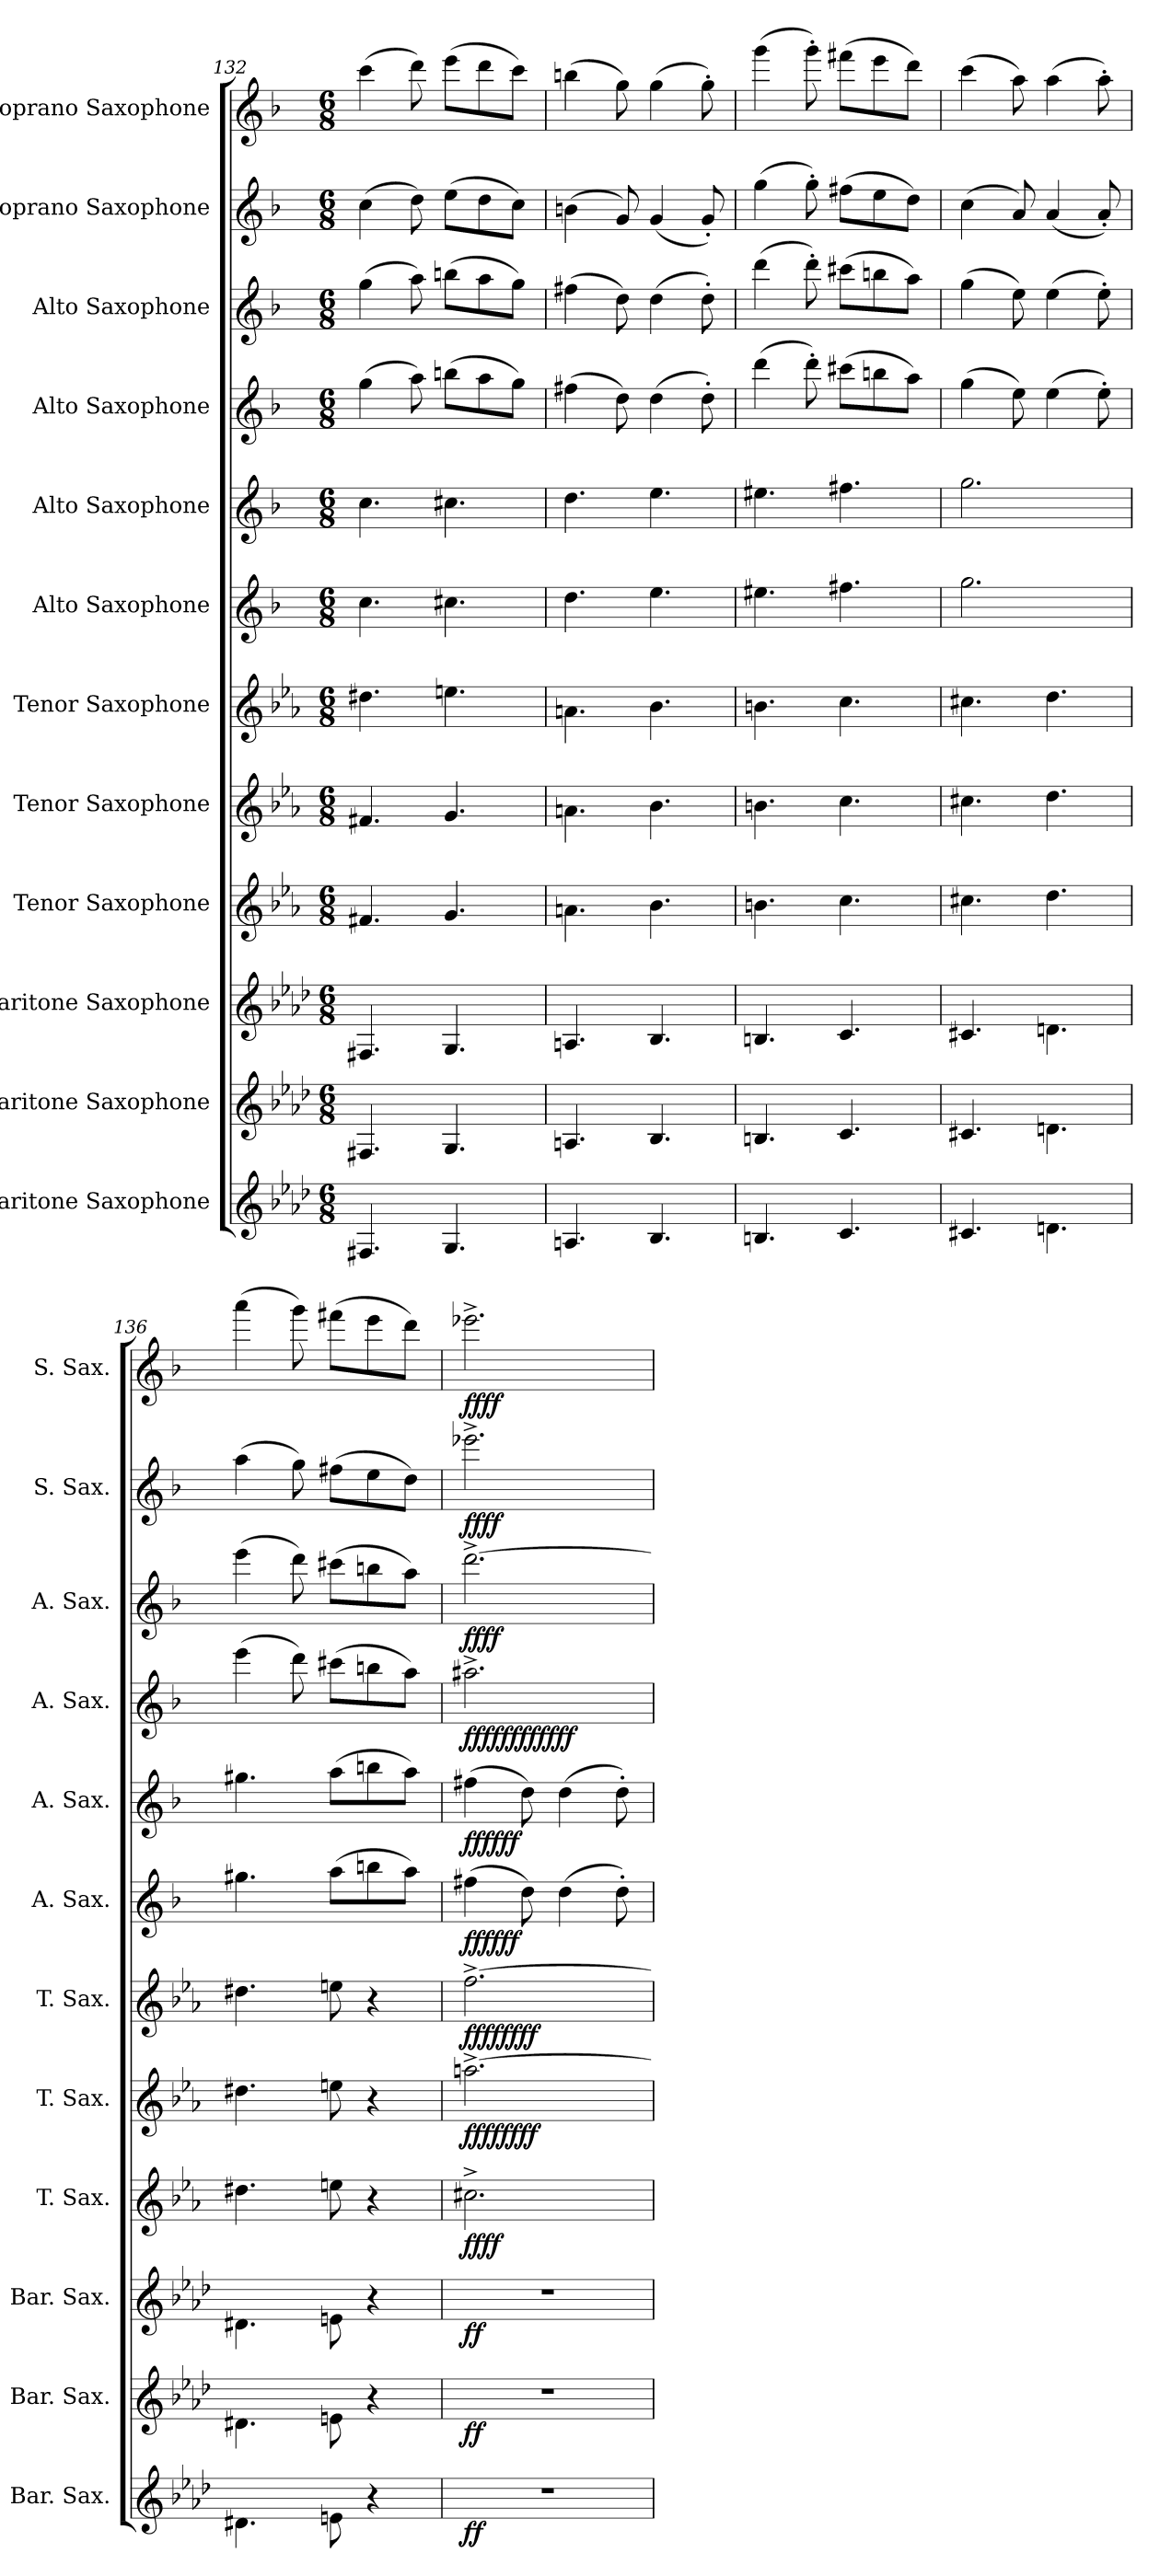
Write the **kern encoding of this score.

**kern	**dynam	**kern	**dynam	**kern	**dynam	**kern	**dynam	**kern	**dynam	**kern	**dynam	**kern	**dynam	**kern	**dynam	**kern	**dynam	**kern	**dynam	**kern	**dynam	**kern	**dynam
*part12	*part12	*part11	*part11	*part10	*part10	*part9	*part9	*part8	*part8	*part7	*part7	*part6	*part6	*part5	*part5	*part4	*part4	*part3	*part3	*part2	*part2	*part1	*part1
*staff12	*staff12	*staff11	*staff11	*staff10	*staff10	*staff9	*staff9	*staff8	*staff8	*staff7	*staff7	*staff6	*staff6	*staff5	*staff5	*staff4	*staff4	*staff3	*staff3	*staff2	*staff2	*staff1	*staff1
*I"Baritone Saxophone	*	*I"Baritone Saxophone	*	*I"Baritone Saxophone	*	*I"Tenor Saxophone	*	*I"Tenor Saxophone	*	*I"Tenor Saxophone	*	*I"Alto Saxophone	*	*I"Alto Saxophone	*	*I"Alto Saxophone	*	*I"Alto Saxophone	*	*I"Soprano Saxophone	*	*I"Soprano Saxophone	*
*I'Bar. Sax.	*	*I'Bar. Sax.	*	*I'Bar. Sax.	*	*I'T. Sax.	*	*I'T. Sax.	*	*I'T. Sax.	*	*I'A. Sax.	*	*I'A. Sax.	*	*I'A. Sax.	*	*I'A. Sax.	*	*I'S. Sax.	*	*I'S. Sax.	*
*clefG2	*	*clefG2	*	*clefG2	*	*clefG2	*	*clefG2	*	*clefG2	*	*clefG2	*	*clefG2	*	*clefG2	*	*clefG2	*	*clefG2	*	*clefG2	*
*ITrd12c21	*	*ITrd12c21	*	*ITrd12c21	*	*ITrd8c14	*	*ITrd8c14	*	*ITrd8c14	*	*ITrd5c9	*	*ITrd5c9	*	*ITrd5c9	*	*ITrd5c9	*	*ITrd1c2	*	*ITrd1c2	*
*k[b-e-a-d-]	*	*k[b-e-a-d-]	*	*k[b-e-a-d-]	*	*k[b-e-a-]	*	*k[b-e-a-]	*	*k[b-e-a-]	*	*k[b-e-a-d-]	*	*k[b-e-a-d-]	*	*k[b-e-a-d-]	*	*k[b-e-a-d-]	*	*k[b-e-a-]	*	*k[b-e-a-]	*
*M6/8	*	*M6/8	*	*M6/8	*	*M6/8	*	*M6/8	*	*M6/8	*	*M6/8	*	*M6/8	*	*M6/8	*	*M6/8	*	*M6/8	*	*M6/8	*
=132	=132	=132	=132	=132	=132	=132	=132	=132	=132	=132	=132	=132	=132	=132	=132	=132	=132	=132	=132	=132	=132	=132	=132
4.FF#X/	.	4.FF#X/	.	4.FF#X/	.	4.F#X/	.	4.F#X/	.	4.d#X\	.	4.e-\	.	4.e-\	.	(4b-\	.	(4b-\	.	(4b-\	.	(4bb-\	.
.	.	.	.	.	.	.	.	.	.	.	.	.	.	.	.	8cc\)	.	8cc\)	.	8cc\)	.	8ccc\)	.
4.GG/	.	4.GG/	.	4.GG/	.	4.G/	.	4.G/	.	4.en\	.	4.en\	.	4.en\	.	(8ddn\L	.	(8ddn\L	.	(8dd\L	.	(8ddd\L	.
.	.	.	.	.	.	.	.	.	.	.	.	.	.	.	.	8cc\	.	8cc\	.	8cc\	.	8ccc\	.
.	.	.	.	.	.	.	.	.	.	.	.	.	.	.	.	8b-\J)	.	8b-\J)	.	8b-\J)	.	8bb-\J)	.
=133	=133	=133	=133	=133	=133	=133	=133	=133	=133	=133	=133	=133	=133	=133	=133	=133	=133	=133	=133	=133	=133	=133	=133
4.AAn/	.	4.AAn/	.	4.AAn/	.	4.An\	.	4.An\	.	4.An\	.	4.f\	.	4.f\	.	(4an\	.	(4an\	.	(4an\	.	(4aan\	.
.	.	.	.	.	.	.	.	.	.	.	.	.	.	.	.	8f\)	.	8f\)	.	8f/)	.	8ff\)	.
4.BB-/	.	4.BB-/	.	4.BB-/	.	4.B-\	.	4.B-\	.	4.B-\	.	4.g\	.	4.g\	.	(4f\	.	(4f\	.	(4f/	.	(4ff\	.
.	.	.	.	.	.	.	.	.	.	.	.	.	.	.	.	8f'\)	.	8f'\)	.	8f'/)	.	8ff'\)	.
=134	=134	=134	=134	=134	=134	=134	=134	=134	=134	=134	=134	=134	=134	=134	=134	=134	=134	=134	=134	=134	=134	=134	=134
4.BBn/	.	4.BBn/	.	4.BBn/	.	4.Bn\	.	4.Bn\	.	4.Bn\	.	4.g#X\	.	4.g#X\	.	(4ff\	.	(4ff\	.	(4ff\	.	(4fff\	.
.	.	.	.	.	.	.	.	.	.	.	.	.	.	.	.	8ff'\)	.	8ff'\)	.	8ff'\)	.	8fff'\)	.
4.C/	.	4.C/	.	4.C/	.	4.c\	.	4.c\	.	4.c\	.	4.an\	.	4.an\	.	(8een\L	.	(8een\L	.	(8een\L	.	(8eeen\L	.
.	.	.	.	.	.	.	.	.	.	.	.	.	.	.	.	8ddn\	.	8ddn\	.	8dd\	.	8ddd\	.
.	.	.	.	.	.	.	.	.	.	.	.	.	.	.	.	8cc\J)	.	8cc\J)	.	8cc\J)	.	8ccc\J)	.
=135	=135	=135	=135	=135	=135	=135	=135	=135	=135	=135	=135	=135	=135	=135	=135	=135	=135	=135	=135	=135	=135	=135	=135
4.C#X/	.	4.C#X/	.	4.C#X/	.	4.c#X\	.	4.c#X\	.	4.c#X\	.	2.b-\	.	2.b-\	.	(4b-\	.	(4b-\	.	(4b-\	.	(4bb-\	.
.	.	.	.	.	.	.	.	.	.	.	.	.	.	.	.	8g\)	.	8g\)	.	8g/)	.	8gg\)	.
4.Dn\	.	4.Dn\	.	4.Dn\	.	4.d\	.	4.d\	.	4.d\	.	.	.	.	.	(4g\	.	(4g\	.	(4g/	.	(4gg\	.
.	.	.	.	.	.	.	.	.	.	.	.	.	.	.	.	8g'\)	.	8g'\)	.	8g'/)	.	8gg'\)	.
!!LO:PB:g=z
=136	=136	=136	=136	=136	=136	=136	=136	=136	=136	=136	=136	=136	=136	=136	=136	=136	=136	=136	=136	=136	=136	=136	=136
4.D#X\	.	4.D#X\	.	4.D#X\	.	4.d#X\	.	4.d#X\	.	4.d#X\	.	4.bn\	.	4.bn\	.	(4gg\	.	(4gg\	.	(4gg\	.	(4ggg\	.
.	.	.	.	.	.	.	.	.	.	.	.	.	.	.	.	8ff\)	.	8ff\)	.	8ff\)	.	8fff\)	.
8En\	.	8En\	.	8En\	.	8en\	.	8en\	.	8en\	.	(8cc\L	.	(8cc\L	.	(8een\L	.	(8een\L	.	(8een\L	.	(8eeen\L	.
4r	.	4r	.	4r	.	4r	.	4r	.	4r	.	8ddn\	.	8ddn\	.	8ddn\	.	8ddn\	.	8dd\	.	8ddd\	.
.	.	.	.	.	.	.	.	.	.	.	.	8cc\J)	.	8cc\J)	.	8cc\J)	.	8cc\J)	.	8cc\J)	.	8ccc\J)	.
=137	=137	=137	=137	=137	=137	=137	=137	=137	=137	=137	=137	=137	=137	=137	=137	=137	=137	=137	=137	=137	=137	=137	=137
!	!LO:DY:b	!	!LO:DY:b	!	!LO:DY:b	!	!LO:DY:b	!	!	!	!	!	!	!	!	!	!	!	!	!	!	!	!
!	!	!	!	!	!	!	!LO:DY:n=1:b	!	!LO:DY:b	!	!	!	!	!	!	!	!	!	!	!	!	!	!
!	!	!	!	!	!	!	!	!	!LO:DY:n=1:b	!	!	!	!	!	!	!	!	!	!	!	!	!	!
!	!	!	!	!	!	!	!	!	!LO:DY:n=2:b	!	!	!	!	!	!	!	!	!	!	!	!	!	!
!	!	!	!	!	!	!	!	!	!LO:DY:n=3:b	!	!LO:DY:b	!	!	!	!	!	!	!	!	!	!	!	!
!	!	!	!	!	!	!	!	!	!	!	!LO:DY:n=1:b	!	!	!	!	!	!	!	!	!	!	!	!
!	!	!	!	!	!	!	!	!	!	!	!LO:DY:n=2:b	!	!	!	!	!	!	!	!	!	!	!	!
!	!	!	!	!	!	!	!	!	!	!	!LO:DY:n=3:b	!	!LO:DY:b	!	!	!	!	!	!	!	!	!	!
!	!	!	!	!	!	!	!	!	!	!	!	!	!LO:DY:n=1:b	!	!	!	!	!	!	!	!	!	!
!	!	!	!	!	!	!	!	!	!	!	!	!	!LO:DY:n=2:b	!	!LO:DY:b	!	!	!	!	!	!	!	!
!	!	!	!	!	!	!	!	!	!	!	!	!	!	!	!LO:DY:n=1:b	!	!	!	!	!	!	!	!
!	!	!	!	!	!	!	!	!	!	!	!	!	!	!	!LO:DY:n=2:b	!	!LO:DY:b	!	!	!	!	!	!
!	!	!	!	!	!	!	!	!	!	!	!	!	!	!	!	!	!LO:DY:n=1:b	!	!	!	!	!	!
!	!	!	!	!	!	!	!	!	!	!	!	!	!	!	!	!	!LO:DY:n=2:b	!	!	!	!	!	!
!	!	!	!	!	!	!	!	!	!	!	!	!	!	!	!	!	!LO:DY:n=3:b	!	!	!	!	!	!
!	!	!	!	!	!	!	!	!	!	!	!	!	!	!	!	!	!LO:DY:n=4:b	!	!	!	!	!	!
!	!	!	!	!	!	!	!	!	!	!	!	!	!	!	!	!	!LO:DY:n=5:b	!	!LO:DY:b	!	!	!	!
!	!	!	!	!	!	!	!	!	!	!	!	!	!	!	!	!	!	!	!LO:DY:n=1:b	!	!LO:DY:b	!	!
!	!	!	!	!	!	!	!	!	!	!	!	!	!	!	!	!	!	!	!	!	!LO:DY:n=1:b	!	!LO:DY:b
!	!	!	!	!	!	!	!	!	!	!	!	!	!	!	!	!	!	!	!	!	!	!	!LO:DY:n=1:b
2.r	ff	2.r	ff	2.r	ff	2.c#X^\	ff ff	[2.an^\	ff ff ff ff	[2.f^\	ff ff ff ff	(4an\	ff ff ff	(4an\	ff ff ff	2.cc#X^\	ff ff ff ff ff ff	[2.ff^\	ff ff	2.ddd-X^\	ff ff	2.ddd-X^\	ff ff
.	.	.	.	.	.	.	.	.	.	.	.	8f\)	.	8f\)	.	.	.	.	.	.	.	.	.
.	.	.	.	.	.	.	.	.	.	.	.	(4f\	.	(4f\	.	.	.	.	.	.	.	.	.
.	.	.	.	.	.	.	.	.	.	.	.	8f'\)	.	8f'\)	.	.	.	.	.	.	.	.	.
=	=	=	=	=	=	=	=	=	=	=	=	=	=	=	=	=	=	=	=	=	=	=	=
*-	*-	*-	*-	*-	*-	*-	*-	*-	*-	*-	*-	*-	*-	*-	*-	*-	*-	*-	*-	*-	*-	*-	*-
